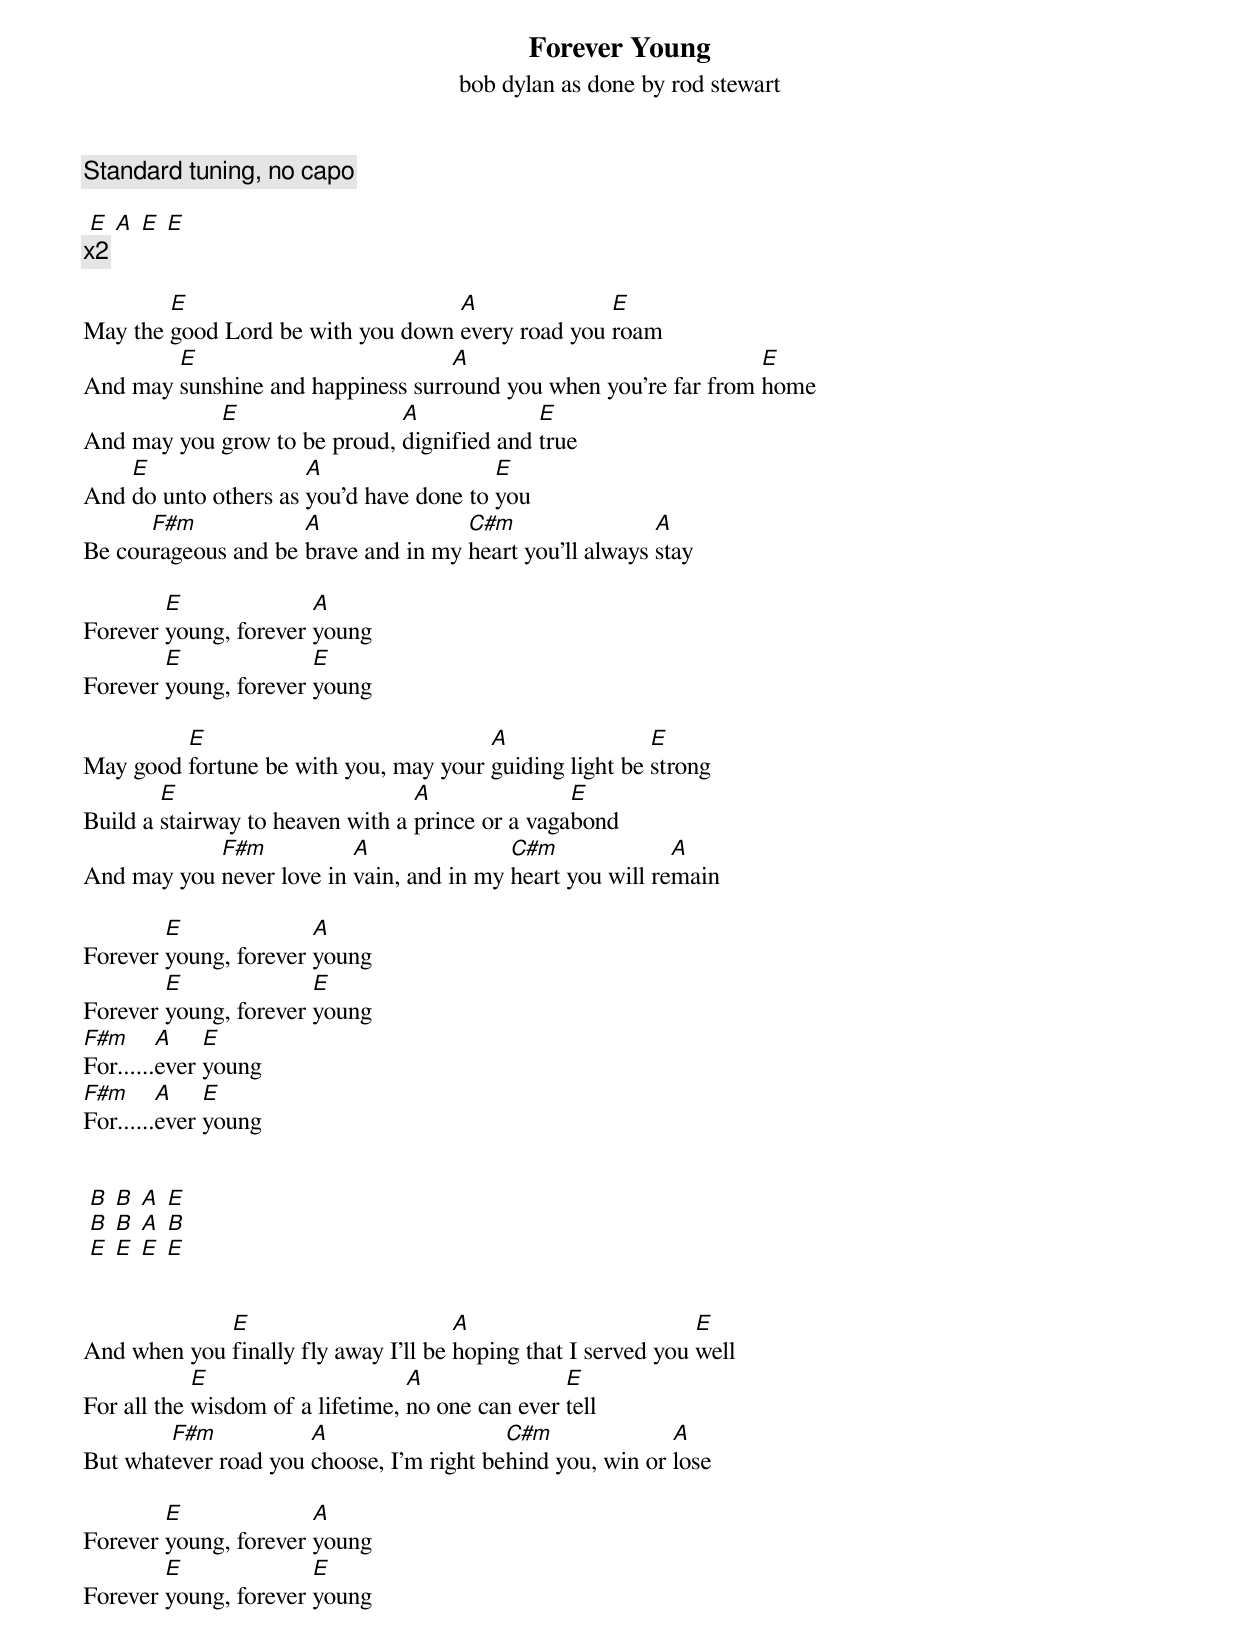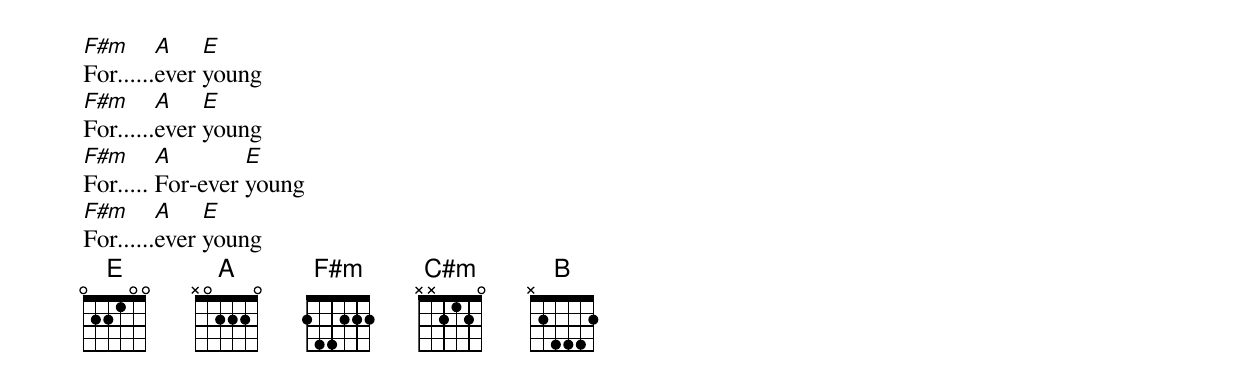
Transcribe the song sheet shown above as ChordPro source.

{title: Forever Young}
{subtitle: bob dylan as done by rod stewart}

{c:Standard tuning, no capo}

 [E] [A] [E] [E]
{c:x2}

May the [E]good Lord be with you down [A]every road you [E]roam
And may [E]sunshine and happiness surr[A]ound you when you're far from [E]home
And may you [E]grow to be proud, [A]dignified and [E]true
And [E]do unto others as [A]you'd have done to [E]you
Be cou[F#m]rageous and be [A]brave and in my [C#m]heart you'll always [A]stay

Forever [E]young, forever [A]young
Forever [E]young, forever [E]young

May good [E]fortune be with you, may your [A]guiding light be [E]strong
Build a [E]stairway to heaven with a [A]prince or a vaga[E]bond
And may you [F#m]never love in [A]vain, and in my [C#m]heart you will re[A]main

Forever [E]young, forever [A]young
Forever [E]young, forever [E]young
[F#m]For......[A]ever [E]young
[F#m]For......[A]ever [E]young


 [B] [B] [A] [E]
 [B] [B] [A] [B]
 [E] [E] [E] [E]


And when you [E]finally fly away I'll be [A]hoping that I served you [E]well
For all the [E]wisdom of a lifetime, [A]no one can ever [E]tell
But what[F#m]ever road you [A]choose, I'm right be[C#m]hind you, win or [A]lose

Forever [E]young, forever [A]young
Forever [E]young, forever [E]young

[F#m]For......[A]ever [E]young
[F#m]For......[A]ever [E]young
[F#m]For..... [A]For-ever [E]young
[F#m]For......[A]ever [E]young
